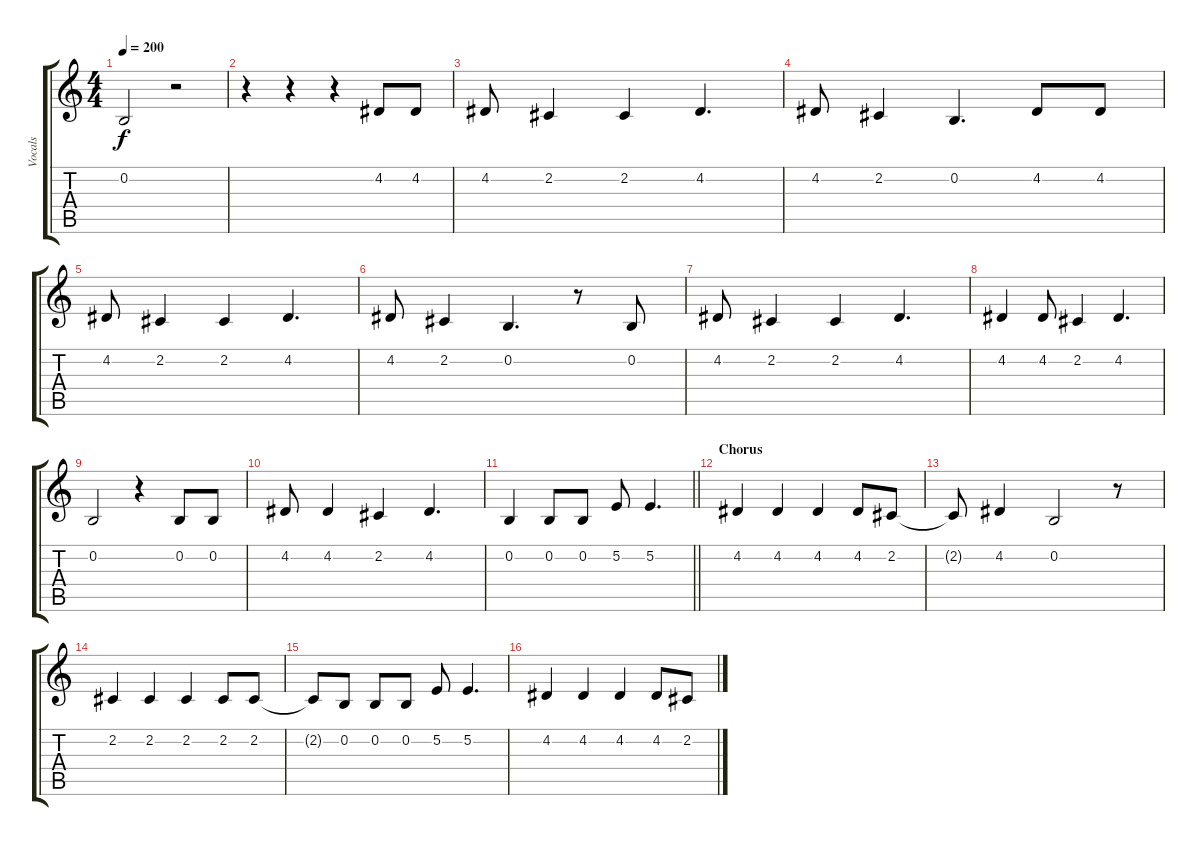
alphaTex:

\track ("Vocals" "Vocals") {instrument altosax}
\staff {score tabs}
\tuning (E4 B3 G3 D3 A2 E2) {hide}
\ts (4 4)
\tempo 200
\clef g2
\ks c
0.2{t}.2{dy f} r.2 |
r.4 r.4 r.4 4.2.8 4.2.8 |
4.2.8 2.2.4 2.2.4 4.2.4{d} |
4.2.8 2.2.4 0.2.4{d} 4.2.8 4.2.8 |
4.2.8 2.2.4 2.2.4 4.2.4{d} |
4.2.8 2.2.4 0.2.4{d} r.8 0.2.8 |
4.2.8 2.2.4 2.2.4 4.2.4{d} |
4.2.4 4.2.8 2.2.4 4.2.4{d} |
0.2.2 r.4 0.2.8 0.2.8 |
4.2.8 4.2.4 2.2.4 4.2.4{d} |
\barLineRight lightlight
0.2.4 0.2.8 0.2.8 5.2.8 5.2.4{d} |
\section ("" "Chorus")
4.2.4 4.2.4 4.2.4 4.2.8 2.2.8 |
2.2{t}.8 4.2.4 0.2.2 r.8 |
2.2.4 2.2.4 2.2.4 2.2.8 2.2.8 |
2.2{t}.8 0.2.8 0.2.8 0.2.8 5.2.8 5.2.4{d} |
4.2.4 4.2.4 4.2.4 4.2.8 2.2.8
